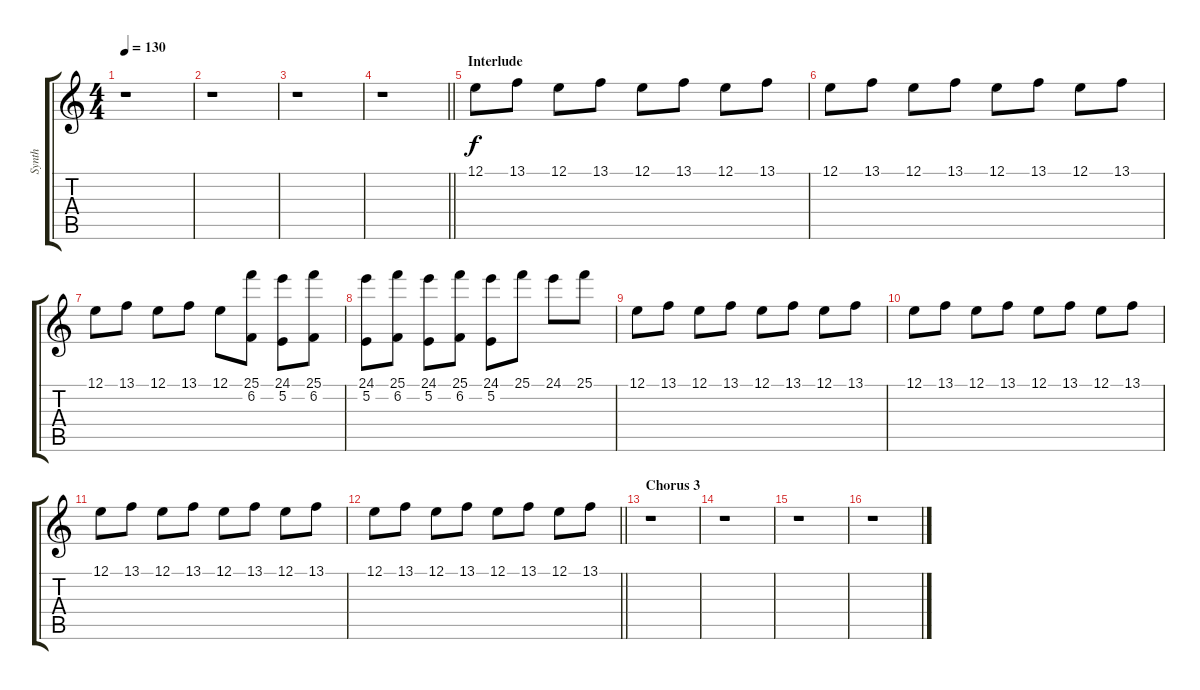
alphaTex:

\track ("Synth" "Synth") {instrument stringensemble1}
\staff {score tabs}
\tuning (E4 B3 G3 D3 A2 E2) {hide}
\ts (4 4)
\tempo 130
\clef g2
\ks c
r.1{dy f} |
r.1 |
r.1 |
\barLineRight lightlight
r.1{volume 2} |
\section ("" "Interlude")
12.1.8{volume 7} 13.1.8 12.1.8 13.1.8 12.1.8 13.1.8 12.1.8 13.1.8 |
12.1.8 13.1.8 12.1.8 13.1.8 12.1.8 13.1.8 12.1.8 13.1.8 |
12.1.8 13.1.8 12.1.8 13.1.8 12.1.8 (25.1 6.2).8 (24.1 5.2).8 (25.1 6.2).8 |
(24.1 5.2).8 (25.1 6.2).8 (24.1 5.2).8 (25.1 6.2).8 (24.1 5.2).8 25.1.8 24.1.8 25.1.8 |
12.1.8 13.1.8 12.1.8 13.1.8 12.1.8 13.1.8 12.1.8 13.1.8 |
12.1.8 13.1.8 12.1.8 13.1.8 12.1.8 13.1.8 12.1.8 13.1.8 |
12.1.8 13.1.8 12.1.8 13.1.8 12.1.8 13.1.8 12.1.8 13.1.8 |
\barLineRight lightlight
12.1.8 13.1.8 12.1.8 13.1.8 12.1.8 13.1.8 12.1.8 13.1.8 |
\section ("" "Chorus 3")
r.1 |
r.1 |
r.1 |
r.1
